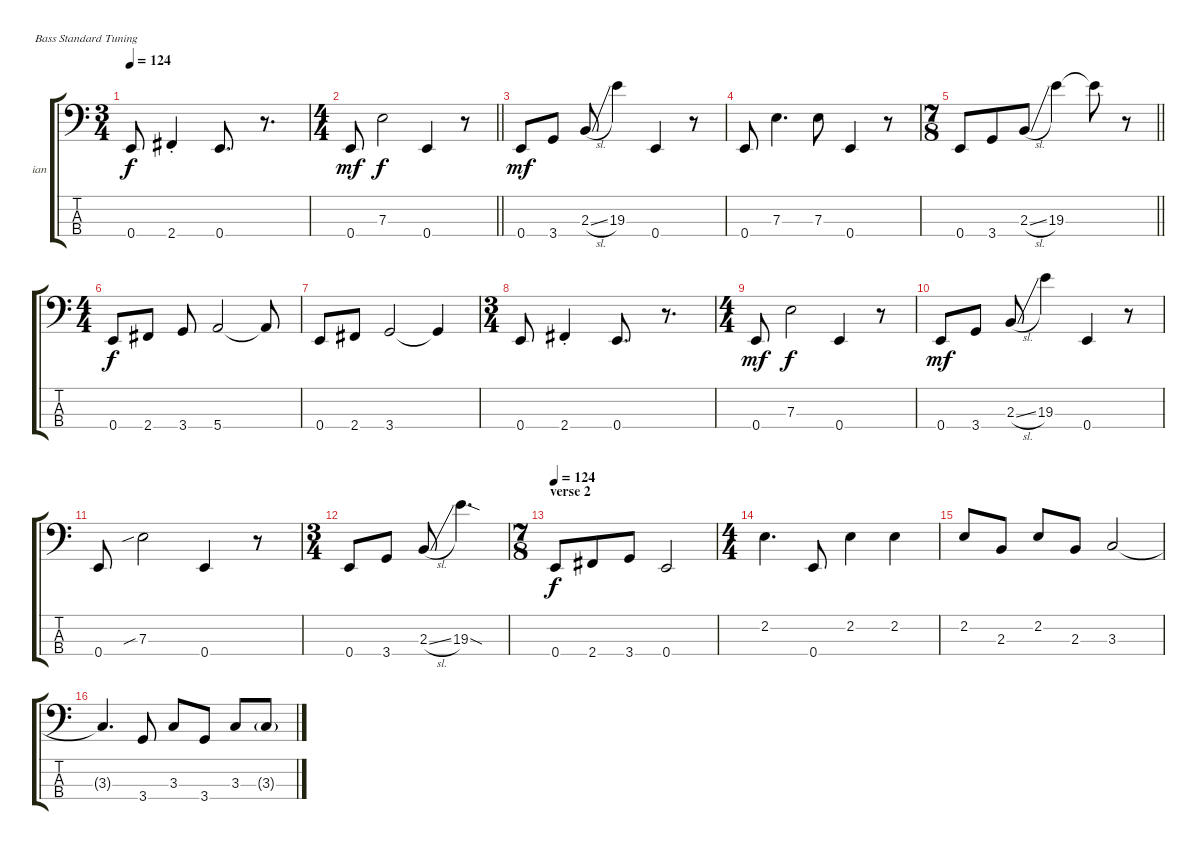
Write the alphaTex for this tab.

\bracketExtendMode groupsimilarinstruments
\firstSystemTrackNameOrientation horizontal
\otherSystemsTrackNameOrientation horizontal
\track ("bass - ian" "ian") {instrument electricbassfinger}
\staff {score tabs}
\tuning (G2 D2 A1 E1)
\ts (3 4)
\tempo 124
\clef f4
\ks c
0.4.8{dy f} 2.4{st}.4 0.4.8{d} r.8{d} |
\ts (4 4)
\barLineRight lightlight
0.4.8{dy mf} 7.3.2{dy f} 0.4.4 r.8 |
0.4.8{dy mf} 3.4.8 2.3{sl}.8 19.3.4 0.4.4 r.8 |
0.4.8 7.3.4{d} 7.3.8 0.4.4 r.8 |
\ts (7 8)
\barLineRight lightlight
0.4.8 3.4.8 2.3{sl}.8 19.3.4 19.3{t}.8 r.8 |
\ts (4 4)
0.4.8{dy f} 2.4.8 3.4.8 5.4.2 5.4{t}.8 |
0.4.8 2.4.8 3.4.2 3.4{t}.4 |
\ts (3 4)
0.4.8 2.4{st}.4 0.4.8{d} r.8{d} |
\ts (4 4)
0.4.8{dy mf} 7.3.2{dy f} 0.4.4 r.8 |
0.4.8{dy mf} 3.4.8 2.3{sl}.8 19.3.4 0.4.4 r.8 |
0.4.8 7.3{sib}.2 0.4.4 r.8 |
\ts (3 4)
0.4.8 3.4.8 2.3{sl}.8 19.3{sod}.4{d} |
\ts (7 8)
\section ("" "verse 2")
\tempo 124
0.4.8{dy f} 2.4.8 3.4.8 0.4.2 |
\ts (4 4)
2.2.4{d} 0.4.8 2.2.4 2.2.4 |
2.2.8 2.3.8 2.2.8 2.3.8 3.3.2 |
3.3{t}.4{d} 3.4.8 3.3.8 3.4.8 3.3.8 3.3{g}.8
